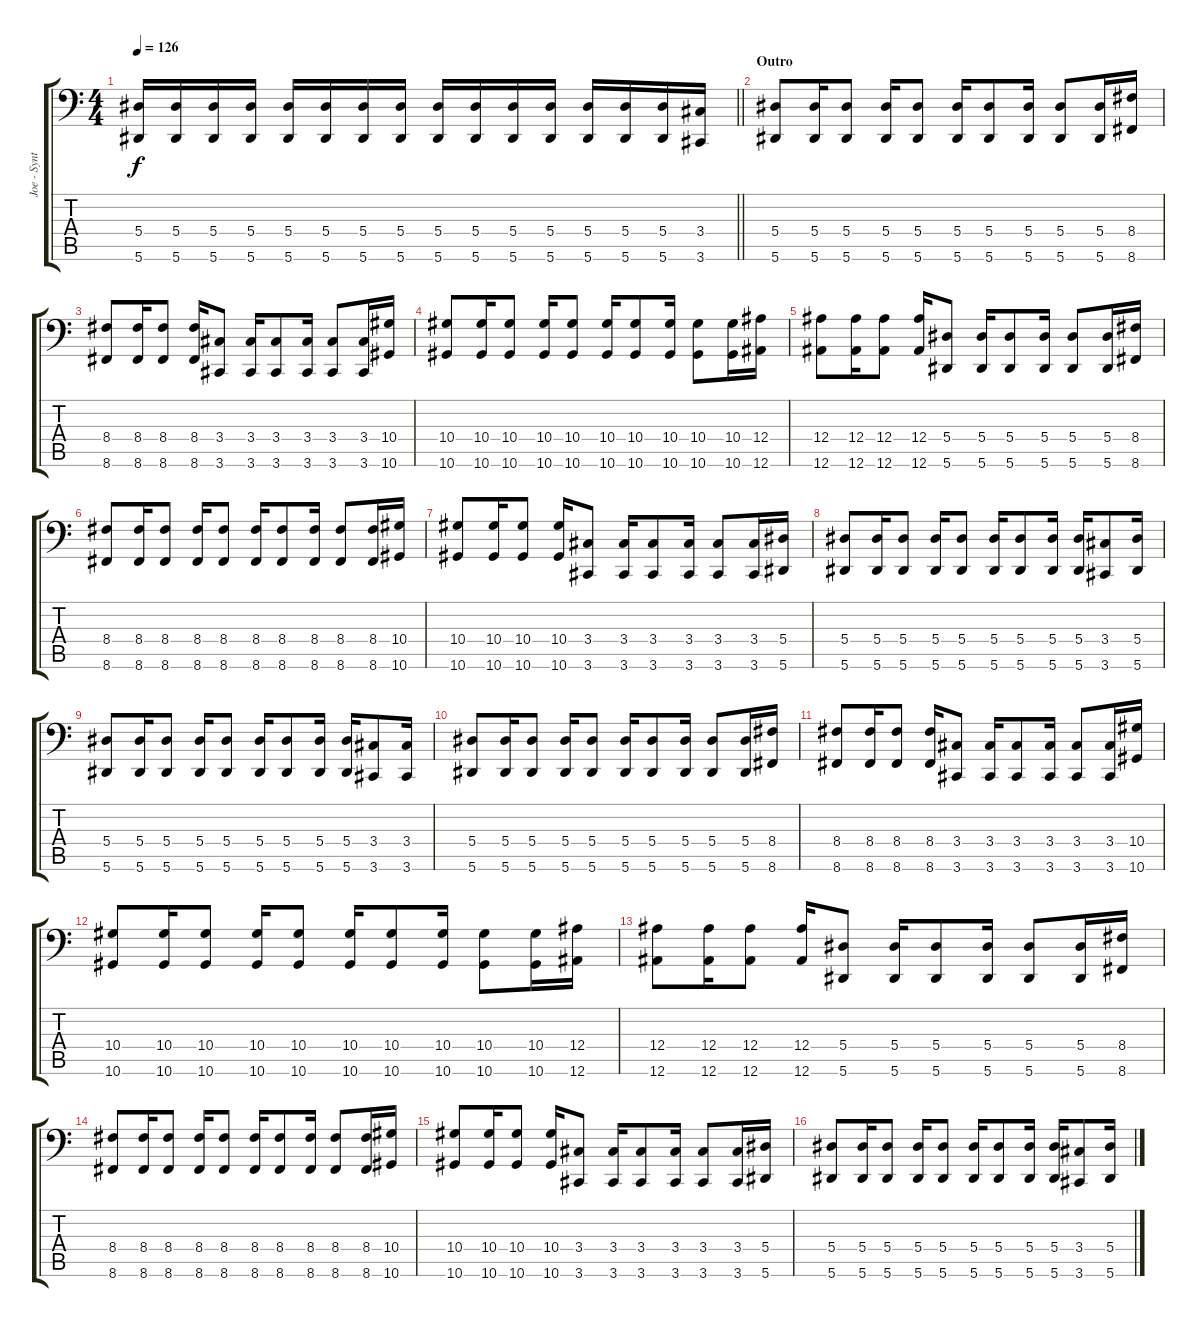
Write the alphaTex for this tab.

\track ("Joe - Synth (2 Step Down)" "Joe - Synt") {instrument lead8bassandlead}
\staff {score tabs}
\tuning (C4 G3 Eb3 Bb2 F2 Bb1) {hide}
\ts (4 4)
\tempo 126
\clef f4
\barLineRight lightlight
\ks c
(5.4 5.6).16{dy f} (5.4 5.6).16 (5.4 5.6).16 (5.4 5.6).16 (5.4 5.6).16 (5.4 5.6).16 (5.4 5.6).16 (5.4 5.6).16 (5.4 5.6).16 (5.4 5.6).16 (5.4 5.6).16 (5.4 5.6).16 (5.4 5.6).16 (5.4 5.6).16 (5.4 5.6).16 (3.4 3.6).16 |
\section ("" "Outro")
(5.4 5.6).8 (5.4 5.6).16 (5.4 5.6).8 (5.4 5.6).16 (5.4 5.6).8 (5.4 5.6).16 (5.4 5.6).8 (5.4 5.6).16 (5.4 5.6).8 (5.4 5.6).16 (8.4 8.6).16 |
(8.4 8.6).8 (8.4 8.6).16 (8.4 8.6).8 (8.4 8.6).16 (3.4 3.6).8 (3.4 3.6).16 (3.4 3.6).8 (3.4 3.6).16 (3.4 3.6).8 (3.4 3.6).16 (10.4 10.6).16 |
(10.4 10.6).8 (10.4 10.6).16 (10.4 10.6).8 (10.4 10.6).16 (10.4 10.6).8 (10.4 10.6).16 (10.4 10.6).8 (10.4 10.6).16 (10.4 10.6).8 (10.4 10.6).16 (12.4 12.6).16 |
(12.4 12.6).8 (12.4 12.6).16 (12.4 12.6).8 (12.4 12.6).16 (5.4 5.6).8 (5.4 5.6).16 (5.4 5.6).8 (5.4 5.6).16 (5.4 5.6).8 (5.4 5.6).16 (8.4 8.6).16 |
(8.4 8.6).8 (8.4 8.6).16 (8.4 8.6).8 (8.4 8.6).16 (8.4 8.6).8 (8.4 8.6).16 (8.4 8.6).8 (8.4 8.6).16 (8.4 8.6).8 (8.4 8.6).16 (10.4 10.6).16 |
(10.4 10.6).8 (10.4 10.6).16 (10.4 10.6).8 (10.4 10.6).16 (3.4 3.6).8 (3.4 3.6).16 (3.4 3.6).8 (3.4 3.6).16 (3.4 3.6).8 (3.4 3.6).16 (5.4 5.6).16 |
(5.4 5.6).8 (5.4 5.6).16 (5.4 5.6).8 (5.4 5.6).16 (5.4 5.6).8 (5.4 5.6).16 (5.4 5.6).8 (5.4 5.6).16 (5.4 5.6).16 (3.4 3.6).8 (5.4 5.6).16 |
(5.4 5.6).8 (5.4 5.6).16 (5.4 5.6).8 (5.4 5.6).16 (5.4 5.6).8 (5.4 5.6).16 (5.4 5.6).8 (5.4 5.6).16 (5.4 5.6).16 (3.4 3.6).8 (3.4 3.6).16 |
(5.4 5.6).8 (5.4 5.6).16 (5.4 5.6).8 (5.4 5.6).16 (5.4 5.6).8 (5.4 5.6).16 (5.4 5.6).8 (5.4 5.6).16 (5.4 5.6).8 (5.4 5.6).16 (8.4 8.6).16 |
(8.4 8.6).8 (8.4 8.6).16 (8.4 8.6).8 (8.4 8.6).16 (3.4 3.6).8 (3.4 3.6).16 (3.4 3.6).8 (3.4 3.6).16 (3.4 3.6).8 (3.4 3.6).16 (10.4 10.6).16 |
(10.4 10.6).8 (10.4 10.6).16 (10.4 10.6).8 (10.4 10.6).16 (10.4 10.6).8 (10.4 10.6).16 (10.4 10.6).8 (10.4 10.6).16 (10.4 10.6).8 (10.4 10.6).16 (12.4 12.6).16 |
(12.4 12.6).8 (12.4 12.6).16 (12.4 12.6).8 (12.4 12.6).16 (5.4 5.6).8 (5.4 5.6).16 (5.4 5.6).8 (5.4 5.6).16 (5.4 5.6).8 (5.4 5.6).16 (8.4 8.6).16 |
(8.4 8.6).8 (8.4 8.6).16 (8.4 8.6).8 (8.4 8.6).16 (8.4 8.6).8 (8.4 8.6).16 (8.4 8.6).8 (8.4 8.6).16 (8.4 8.6).8 (8.4 8.6).16 (10.4 10.6).16 |
(10.4 10.6).8 (10.4 10.6).16 (10.4 10.6).8 (10.4 10.6).16 (3.4 3.6).8 (3.4 3.6).16 (3.4 3.6).8 (3.4 3.6).16 (3.4 3.6).8 (3.4 3.6).16 (5.4 5.6).16 |
(5.4 5.6).8 (5.4 5.6).16 (5.4 5.6).8 (5.4 5.6).16 (5.4 5.6).8 (5.4 5.6).16 (5.4 5.6).8 (5.4 5.6).16 (5.4 5.6).16 (3.4 3.6).8 (5.4 5.6).16
